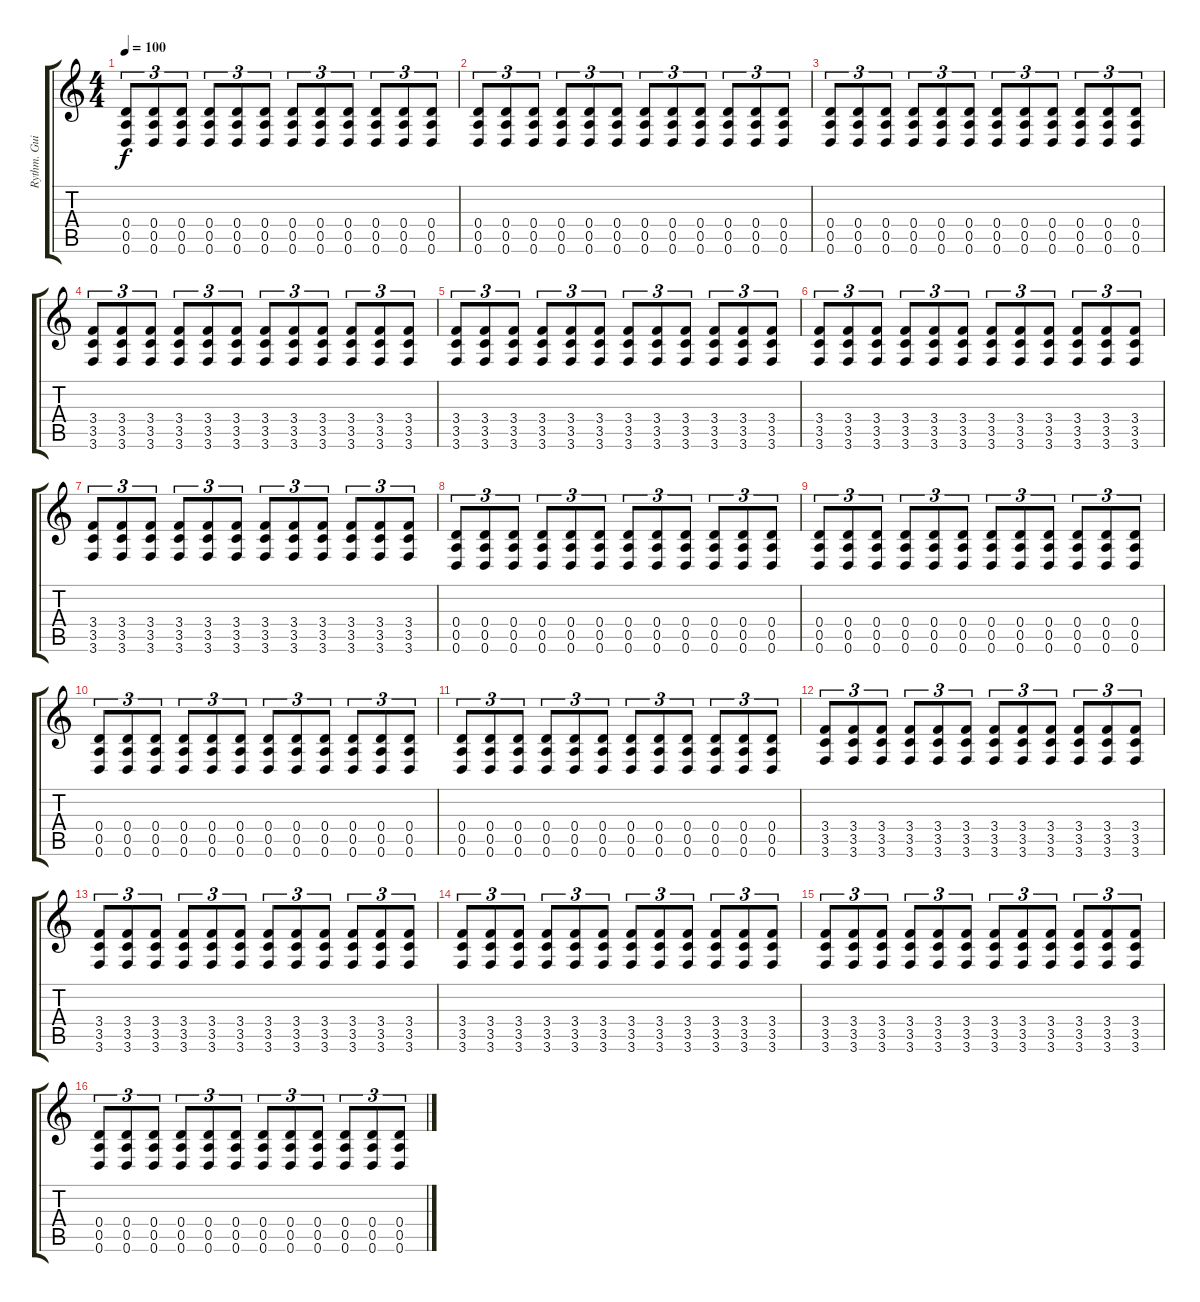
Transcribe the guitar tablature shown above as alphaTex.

\track ("Rythm. Guitar" "Rythm. Gui") {instrument distortionguitar}
\staff {score tabs}
\tuning (E4 B3 G3 D3 A2 D2) {hide}
\ts (4 4)
\tempo 100
\clef g2
\ks c
(0.4 0.5 0.6).8{tu (3 2) dy f} (0.4 0.5 0.6).8{tu (3 2)} (0.4 0.5 0.6).8{tu (3 2)} (0.4 0.5 0.6).8{tu (3 2)} (0.4 0.5 0.6).8{tu (3 2)} (0.4 0.5 0.6).8{tu (3 2)} (0.4 0.5 0.6).8{tu (3 2)} (0.4 0.5 0.6).8{tu (3 2)} (0.4 0.5 0.6).8{tu (3 2)} (0.4 0.5 0.6).8{tu (3 2)} (0.4 0.5 0.6).8{tu (3 2)} (0.4 0.5 0.6).8{tu (3 2)} |
(0.4 0.5 0.6).8{tu (3 2)} (0.4 0.5 0.6).8{tu (3 2)} (0.4 0.5 0.6).8{tu (3 2)} (0.4 0.5 0.6).8{tu (3 2)} (0.4 0.5 0.6).8{tu (3 2)} (0.4 0.5 0.6).8{tu (3 2)} (0.4 0.5 0.6).8{tu (3 2)} (0.4 0.5 0.6).8{tu (3 2)} (0.4 0.5 0.6).8{tu (3 2)} (0.4 0.5 0.6).8{tu (3 2)} (0.4 0.5 0.6).8{tu (3 2)} (0.4 0.5 0.6).8{tu (3 2)} |
(0.4 0.5 0.6).8{tu (3 2)} (0.4 0.5 0.6).8{tu (3 2)} (0.4 0.5 0.6).8{tu (3 2)} (0.4 0.5 0.6).8{tu (3 2)} (0.4 0.5 0.6).8{tu (3 2)} (0.4 0.5 0.6).8{tu (3 2)} (0.4 0.5 0.6).8{tu (3 2)} (0.4 0.5 0.6).8{tu (3 2)} (0.4 0.5 0.6).8{tu (3 2)} (0.4 0.5 0.6).8{tu (3 2)} (0.4 0.5 0.6).8{tu (3 2)} (0.4 0.5 0.6).8{tu (3 2)} |
(3.4 3.5 3.6).8{tu (3 2)} (3.4 3.5 3.6).8{tu (3 2)} (3.4 3.5 3.6).8{tu (3 2)} (3.4 3.5 3.6).8{tu (3 2)} (3.4 3.5 3.6).8{tu (3 2)} (3.4 3.5 3.6).8{tu (3 2)} (3.4 3.5 3.6).8{tu (3 2)} (3.4 3.5 3.6).8{tu (3 2)} (3.4 3.5 3.6).8{tu (3 2)} (3.4 3.5 3.6).8{tu (3 2)} (3.4 3.5 3.6).8{tu (3 2)} (3.4 3.5 3.6).8{tu (3 2)} |
(3.4 3.5 3.6).8{tu (3 2)} (3.4 3.5 3.6).8{tu (3 2)} (3.4 3.5 3.6).8{tu (3 2)} (3.4 3.5 3.6).8{tu (3 2)} (3.4 3.5 3.6).8{tu (3 2)} (3.4 3.5 3.6).8{tu (3 2)} (3.4 3.5 3.6).8{tu (3 2)} (3.4 3.5 3.6).8{tu (3 2)} (3.4 3.5 3.6).8{tu (3 2)} (3.4 3.5 3.6).8{tu (3 2)} (3.4 3.5 3.6).8{tu (3 2)} (3.4 3.5 3.6).8{tu (3 2)} |
(3.4 3.5 3.6).8{tu (3 2)} (3.4 3.5 3.6).8{tu (3 2)} (3.4 3.5 3.6).8{tu (3 2)} (3.4 3.5 3.6).8{tu (3 2)} (3.4 3.5 3.6).8{tu (3 2)} (3.4 3.5 3.6).8{tu (3 2)} (3.4 3.5 3.6).8{tu (3 2)} (3.4 3.5 3.6).8{tu (3 2)} (3.4 3.5 3.6).8{tu (3 2)} (3.4 3.5 3.6).8{tu (3 2)} (3.4 3.5 3.6).8{tu (3 2)} (3.4 3.5 3.6).8{tu (3 2)} |
(3.4 3.5 3.6).8{tu (3 2)} (3.4 3.5 3.6).8{tu (3 2)} (3.4 3.5 3.6).8{tu (3 2)} (3.4 3.5 3.6).8{tu (3 2)} (3.4 3.5 3.6).8{tu (3 2)} (3.4 3.5 3.6).8{tu (3 2)} (3.4 3.5 3.6).8{tu (3 2)} (3.4 3.5 3.6).8{tu (3 2)} (3.4 3.5 3.6).8{tu (3 2)} (3.4 3.5 3.6).8{tu (3 2)} (3.4 3.5 3.6).8{tu (3 2)} (3.4 3.5 3.6).8{tu (3 2)} |
(0.4 0.5 0.6).8{tu (3 2)} (0.4 0.5 0.6).8{tu (3 2)} (0.4 0.5 0.6).8{tu (3 2)} (0.4 0.5 0.6).8{tu (3 2)} (0.4 0.5 0.6).8{tu (3 2)} (0.4 0.5 0.6).8{tu (3 2)} (0.4 0.5 0.6).8{tu (3 2)} (0.4 0.5 0.6).8{tu (3 2)} (0.4 0.5 0.6).8{tu (3 2)} (0.4 0.5 0.6).8{tu (3 2)} (0.4 0.5 0.6).8{tu (3 2)} (0.4 0.5 0.6).8{tu (3 2)} |
(0.4 0.5 0.6).8{tu (3 2)} (0.4 0.5 0.6).8{tu (3 2)} (0.4 0.5 0.6).8{tu (3 2)} (0.4 0.5 0.6).8{tu (3 2)} (0.4 0.5 0.6).8{tu (3 2)} (0.4 0.5 0.6).8{tu (3 2)} (0.4 0.5 0.6).8{tu (3 2)} (0.4 0.5 0.6).8{tu (3 2)} (0.4 0.5 0.6).8{tu (3 2)} (0.4 0.5 0.6).8{tu (3 2)} (0.4 0.5 0.6).8{tu (3 2)} (0.4 0.5 0.6).8{tu (3 2)} |
(0.4 0.5 0.6).8{tu (3 2)} (0.4 0.5 0.6).8{tu (3 2)} (0.4 0.5 0.6).8{tu (3 2)} (0.4 0.5 0.6).8{tu (3 2)} (0.4 0.5 0.6).8{tu (3 2)} (0.4 0.5 0.6).8{tu (3 2)} (0.4 0.5 0.6).8{tu (3 2)} (0.4 0.5 0.6).8{tu (3 2)} (0.4 0.5 0.6).8{tu (3 2)} (0.4 0.5 0.6).8{tu (3 2)} (0.4 0.5 0.6).8{tu (3 2)} (0.4 0.5 0.6).8{tu (3 2)} |
(0.4 0.5 0.6).8{tu (3 2)} (0.4 0.5 0.6).8{tu (3 2)} (0.4 0.5 0.6).8{tu (3 2)} (0.4 0.5 0.6).8{tu (3 2)} (0.4 0.5 0.6).8{tu (3 2)} (0.4 0.5 0.6).8{tu (3 2)} (0.4 0.5 0.6).8{tu (3 2)} (0.4 0.5 0.6).8{tu (3 2)} (0.4 0.5 0.6).8{tu (3 2)} (0.4 0.5 0.6).8{tu (3 2)} (0.4 0.5 0.6).8{tu (3 2)} (0.4 0.5 0.6).8{tu (3 2)} |
(3.4 3.5 3.6).8{tu (3 2)} (3.4 3.5 3.6).8{tu (3 2)} (3.4 3.5 3.6).8{tu (3 2)} (3.4 3.5 3.6).8{tu (3 2)} (3.4 3.5 3.6).8{tu (3 2)} (3.4 3.5 3.6).8{tu (3 2)} (3.4 3.5 3.6).8{tu (3 2)} (3.4 3.5 3.6).8{tu (3 2)} (3.4 3.5 3.6).8{tu (3 2)} (3.4 3.5 3.6).8{tu (3 2)} (3.4 3.5 3.6).8{tu (3 2)} (3.4 3.5 3.6).8{tu (3 2)} |
(3.4 3.5 3.6).8{tu (3 2)} (3.4 3.5 3.6).8{tu (3 2)} (3.4 3.5 3.6).8{tu (3 2)} (3.4 3.5 3.6).8{tu (3 2)} (3.4 3.5 3.6).8{tu (3 2)} (3.4 3.5 3.6).8{tu (3 2)} (3.4 3.5 3.6).8{tu (3 2)} (3.4 3.5 3.6).8{tu (3 2)} (3.4 3.5 3.6).8{tu (3 2)} (3.4 3.5 3.6).8{tu (3 2)} (3.4 3.5 3.6).8{tu (3 2)} (3.4 3.5 3.6).8{tu (3 2)} |
(3.4 3.5 3.6).8{tu (3 2)} (3.4 3.5 3.6).8{tu (3 2)} (3.4 3.5 3.6).8{tu (3 2)} (3.4 3.5 3.6).8{tu (3 2)} (3.4 3.5 3.6).8{tu (3 2)} (3.4 3.5 3.6).8{tu (3 2)} (3.4 3.5 3.6).8{tu (3 2)} (3.4 3.5 3.6).8{tu (3 2)} (3.4 3.5 3.6).8{tu (3 2)} (3.4 3.5 3.6).8{tu (3 2)} (3.4 3.5 3.6).8{tu (3 2)} (3.4 3.5 3.6).8{tu (3 2)} |
(3.4 3.5 3.6).8{tu (3 2)} (3.4 3.5 3.6).8{tu (3 2)} (3.4 3.5 3.6).8{tu (3 2)} (3.4 3.5 3.6).8{tu (3 2)} (3.4 3.5 3.6).8{tu (3 2)} (3.4 3.5 3.6).8{tu (3 2)} (3.4 3.5 3.6).8{tu (3 2)} (3.4 3.5 3.6).8{tu (3 2)} (3.4 3.5 3.6).8{tu (3 2)} (3.4 3.5 3.6).8{tu (3 2)} (3.4 3.5 3.6).8{tu (3 2)} (3.4 3.5 3.6).8{tu (3 2)} |
(0.4 0.5 0.6).8{tu (3 2)} (0.4 0.5 0.6).8{tu (3 2)} (0.4 0.5 0.6).8{tu (3 2)} (0.4 0.5 0.6).8{tu (3 2)} (0.4 0.5 0.6).8{tu (3 2)} (0.4 0.5 0.6).8{tu (3 2)} (0.4 0.5 0.6).8{tu (3 2)} (0.4 0.5 0.6).8{tu (3 2)} (0.4 0.5 0.6).8{tu (3 2)} (0.4 0.5 0.6).8{tu (3 2)} (0.4 0.5 0.6).8{tu (3 2)} (0.4 0.5 0.6).8{tu (3 2)}
